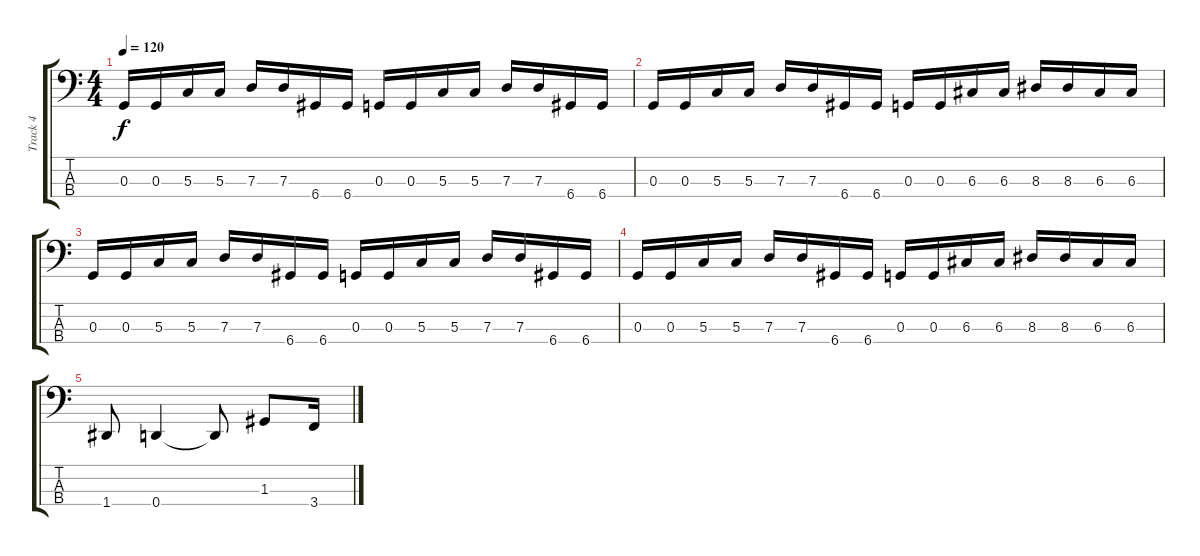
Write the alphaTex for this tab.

\track ("Track 4" "Track 4") {instrument electricbassfinger}
\staff {score tabs}
\tuning (F2 C2 G1 D1) {hide}
\ts (4 4)
\tempo 120
\clef f4
\ks c
0.3.16{dy f} 0.3.16 5.3.16 5.3.16 7.3.16 7.3.16 6.4.16 6.4.16 0.3.16 0.3.16 5.3.16 5.3.16 7.3.16 7.3.16 6.4.16 6.4.16 |
0.3.16 0.3.16 5.3.16 5.3.16 7.3.16 7.3.16 6.4.16 6.4.16 0.3.16 0.3.16 6.3.16 6.3.16 8.3.16 8.3.16 6.3.16 6.3.16 |
0.3.16 0.3.16 5.3.16 5.3.16 7.3.16 7.3.16 6.4.16 6.4.16 0.3.16 0.3.16 5.3.16 5.3.16 7.3.16 7.3.16 6.4.16 6.4.16 |
0.3.16 0.3.16 5.3.16 5.3.16 7.3.16 7.3.16 6.4.16 6.4.16 0.3.16 0.3.16 6.3.16 6.3.16 8.3.16 8.3.16 6.3.16 6.3.16 |
1.4.8 0.4.4 0.4{t}.8 1.3.8 3.4.16
